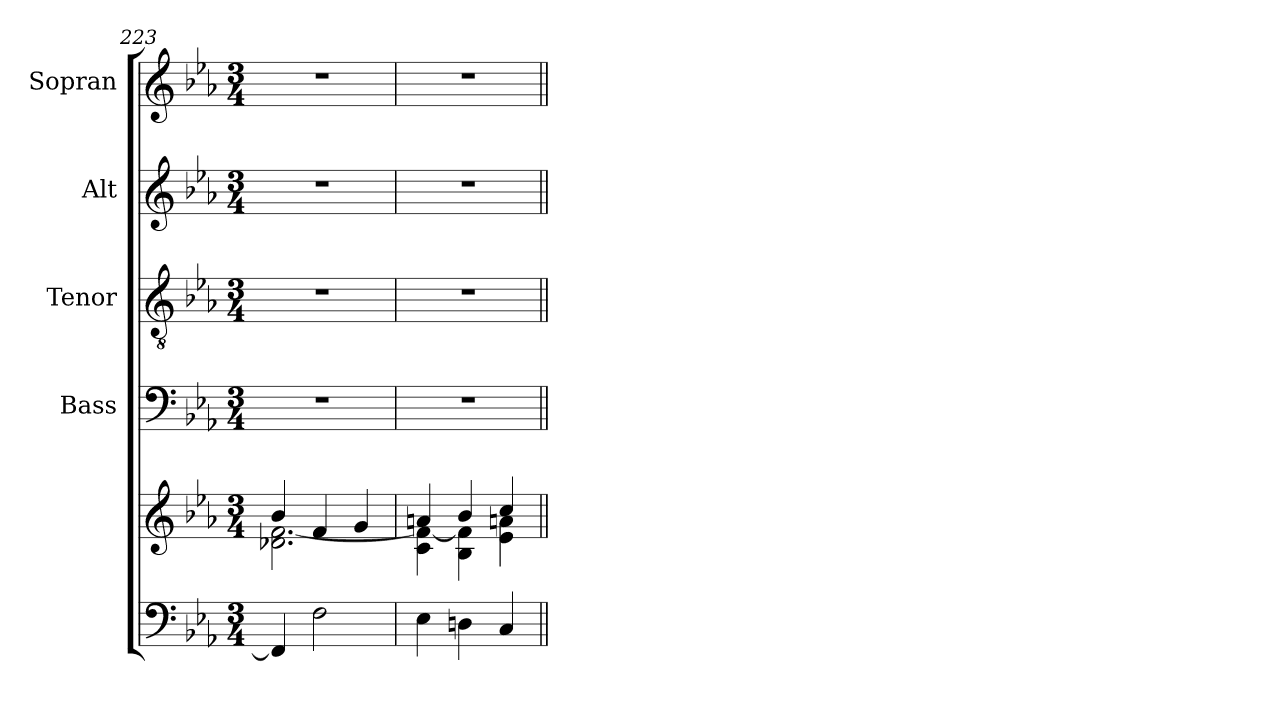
**kern	**kern	**kern	**kern	**kern	**kern
*part5	*part5	*part4	*part3	*part2	*part1
*staff6	*staff5	*staff4	*staff3	*staff2	*staff1
*	*	*I"Bass	*I"Tenor	*I"Alt	*I"Sopran
*	*	*I'B.	*I'T.	*I'A.	*I'S.
*clefF4	*clefG2	*clefF4	*clefGv2	*clefG2	*clefG2
*k[b-e-a-]	*k[b-e-a-]	*k[b-e-a-]	*k[b-e-a-]	*k[b-e-a-]	*k[b-e-a-]
*E-:	*E-:	*E-:	*E-:	*E-:	*E-:
*M3/4	*M3/4	*M3/4	*M3/4	*M3/4	*M3/4
=223	=223	=223	=223	=223	=223
*	*^	*	*	*	*
4FF/]	4b-/	2.d-X\ [<2.f\	2.r	2.r	2.r	2.r
2F\	4f/	.	.	.	.	.
.	4g/	.	.	.	.	.
=224	=224	=224	=224	=224	=224	=224
4E-\	4an/	4c\ 4f\_	2.r	2.r	2.r	2.r
4Dn\	4b-/	4B-\ 4f\]	.	.	.	.
4C/	4cc/	4e-\ 4an\	.	.	.	.
*	*v	*v	*	*	*	*
=||	=||	=||	=||	=||	=||
*-	*-	*-	*-	*-	*-
